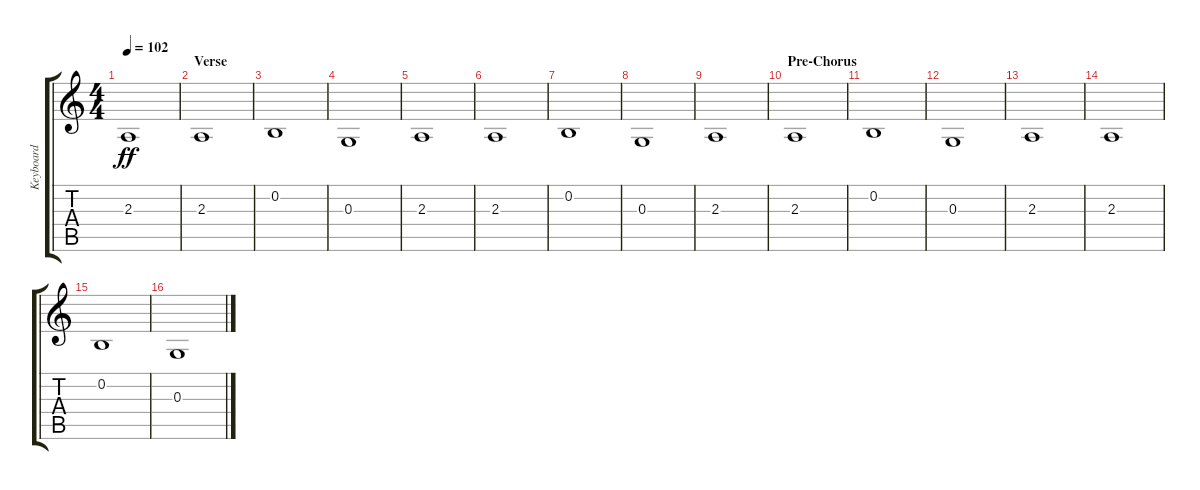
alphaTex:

\track ("Keyboard" "Keyboard") {instrument electricpiano1}
\staff {score tabs}
\tuning (E4 B3 G3 D3 A2 E2) {hide}
\ts (4 4)
\tempo 102
\clef g2
\ks c
2.3.1{dy ff} |
\section ("" "Verse")
2.3.1 |
0.2.1 |
0.3.1 |
2.3.1 |
2.3.1 |
0.2.1 |
0.3.1 |
2.3.1 |
\section ("" "Pre-Chorus")
2.3.1 |
0.2.1 |
0.3.1 |
2.3.1 |
2.3.1 |
0.2.1 |
0.3.1
